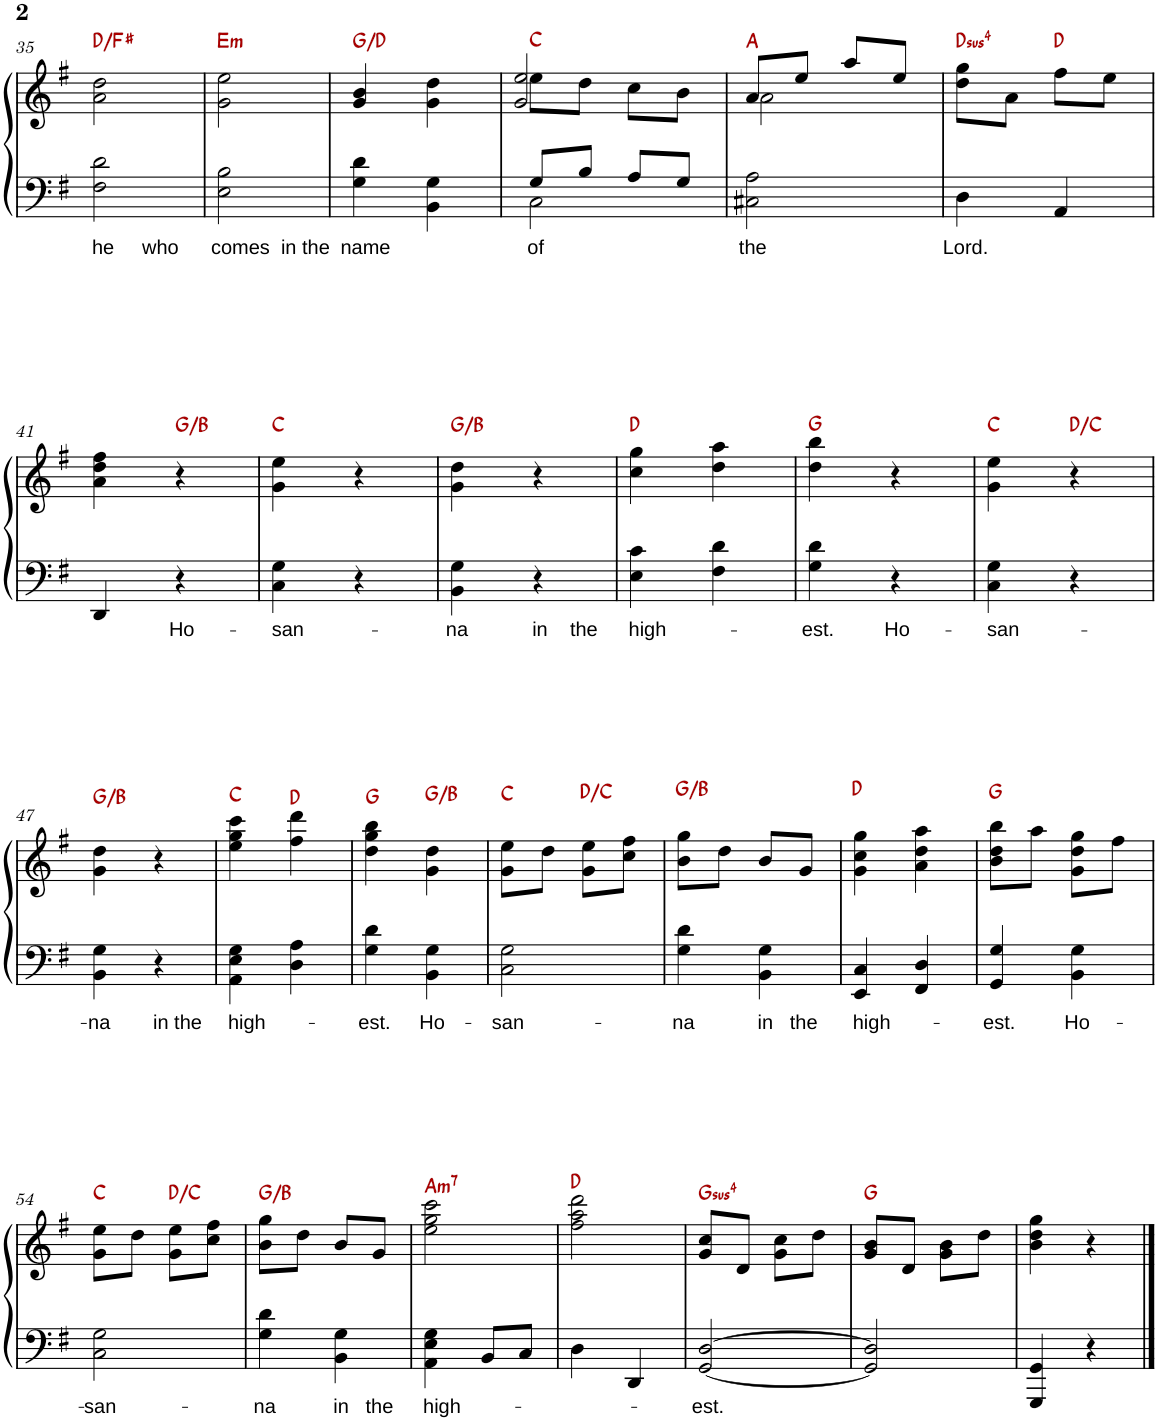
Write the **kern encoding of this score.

**kern	**text	**kern	**harte
*part1	*part1	*part1	*part1
*staff2	*staff2	*staff1	*
*I"Piano	*	*	*
*I'Pno.	*	*	*
!!LO:PB:g=z
*clefF4	*	*clefG2	*
*k[f#]	*	*k[f#]	*
*M2/4	*	*M2/4	*
=35	=35	=35	=35
!	!LO:LY:b	!	!
2F#\ 2d\	he who	2a\ 2dd\	D:maj/3
=36	=36	=36	=36
!	!LO:LY:b	!	!LO:H:kt=m
2E\ 2B\	comes in the	2g\ 2ee\	E:min
=37	=37	=37	=37
!	!LO:LY:b	!	!
4G\ 4d\	name	4g/ 4b/	G:maj/5
4BB\ 4G\	.	4g\ 4dd\	.
=38	=38	=38	=38
!	!LO:LY:b	!	!
*^	*	*^	*
8G/L	2C\	of	2g/ 2ee/	8ee\L	C:maj
8B/J	.	.	.	8dd\J	.
8A/L	.	.	.	8cc\L	.
8G/J	.	.	.	8b\J	.
*v	*v	*	*	*	*
=39	=39	=39	=39	=39
!	!LO:LY:b	!	!	!
2C#X\ 2A\	the	8a/L	2a\	A:maj
.	.	8ee/J	.	.
.	.	8aa/L	.	.
.	.	8ee/J	.	.
*	*	*v	*v	*
=40	=40	=40	=40
!	!LO:LY:b	!	!LO:H:kt=4
4D\	Lord.	8dd\ 8gg\L	D:sus4
.	.	8a\J	.
4AA/	.	8ff#\L	D:maj
.	.	8ee\J	.
!!LO:LB:g=z
=41	=41	=41	=41
4DD/	.	4a\ 4dd\ 4ff#\	.
!	!LO:LY:b	!	!
4r	Ho-	4r	G:maj/3
=42	=42	=42	=42
!	!LO:LY:b	!	!
4C\ 4G\	-san-	4g\ 4ee\	C:maj
4r	.	4r	.
=43	=43	=43	=43
!	!LO:LY:b	!	!
4BB\ 4G\	-na	4g\ 4dd\	G:maj/3
!	!LO:LY:b	!	!
4r	in the	4r	.
=44	=44	=44	=44
!	!LO:LY:b	!	!
4E\ 4c\	high-	4cc\ 4gg\	D:maj
4F#\ 4d\	.	4dd\ 4aa\	.
=45	=45	=45	=45
!	!LO:LY:b	!	!
4G\ 4d\	-est.	4dd\ 4bb\	G:maj
!	!LO:LY:b	!	!
4r	Ho-	4r	.
=46	=46	=46	=46
!	!LO:LY:b	!	!
4C\ 4G\	-san-	4g\ 4ee\	C:maj
4r	.	4r	D:maj/b7
!!LO:LB:g=z
=47	=47	=47	=47
!	!LO:LY:b	!	!
4BB\ 4G\	-na	4g\ 4dd\	G:maj/3
!	!LO:LY:b	!	!
4r	in the	4r	.
=48	=48	=48	=48
!	!LO:LY:b	!	!
4AA\ 4E\ 4G\	high-	4ee\ 4gg\ 4ccc\	C:maj
4D\ 4A\	.	4ff#\ 4ddd\	D:maj
=49	=49	=49	=49
!	!LO:LY:b	!	!
4G\ 4d\	-est.	4dd\ 4gg\ 4bb\	G:maj
!	!LO:LY:b	!	!
4BB\ 4G\	Ho-	4g\ 4dd\	G:maj/3
=50	=50	=50	=50
!	!LO:LY:b	!	!
2C\ 2G\	-san-	8g\ 8ee\L	C:maj
.	.	8dd\J	.
.	.	8g\ 8ee\L	D:maj/b7
.	.	8cc\ 8ff#\J	.
=51	=51	=51	=51
!	!LO:LY:b	!	!
4G\ 4d\	-na	8b\ 8gg\L	G:maj/3
.	.	8dd\J	.
!	!LO:LY:b	!	!
4BB\ 4G\	in the	8b/L	.
.	.	8g/J	.
=52	=52	=52	=52
!	!LO:LY:b	!	!
4EE/ 4C/	high-	4g\ 4cc\ 4gg\	D:maj
4FF#/ 4D/	.	4a\ 4dd\ 4aa\	.
=53	=53	=53	=53
!	!LO:LY:b	!	!
4GG/ 4G/	-est.	8b\ 8dd\ 8bb\L	G:maj
.	.	8aa\J	.
!	!LO:LY:b	!	!
4BB\ 4G\	Ho-	8g\ 8dd\ 8gg\L	.
.	.	8ff#\J	.
!!LO:LB:g=z
=54	=54	=54	=54
!	!LO:LY:b	!	!
2C\ 2G\	-san-	8g\ 8ee\L	C:maj
.	.	8dd\J	.
.	.	8g\ 8ee\L	D:maj/b7
.	.	8cc\ 8ff#\J	.
=55	=55	=55	=55
!	!LO:LY:b	!	!
4G\ 4d\	-na	8b\ 8gg\L	G:maj/3
.	.	8dd\J	.
!	!LO:LY:b	!	!
4BB\ 4G\	in the	8b/L	.
.	.	8g/J	.
=56	=56	=56	=56
!	!LO:LY:b	!	!LO:H:kt=m7
4AA\ 4E\ 4G\	high-	2ee\ 2gg\ 2ccc\	A:min7
8BB/L	.	.	.
8C/J	.	.	.
=57	=57	=57	=57
4D\	.	2ff#\ 2aa\ 2ddd\	D:maj
4DD/	.	.	.
=58	=58	=58	=58
!	!LO:LY:b	!	!LO:H:kt=4
[2GG/ [2D/	-est.	8g/ 8cc/L	G:sus4
.	.	8d/J	.
.	.	8g\ 8cc\L	.
.	.	8dd\J	.
=59	=59	=59	=59
2GG/] 2D/]	.	8g/ 8b/L	G:maj
.	.	8d/J	.
.	.	8g\ 8b\L	.
.	.	8dd\J	.
=60	=60	=60	=60
4GGG/ 4GG/	.	4b\ 4dd\ 4gg\	.
4r	.	4r	.
==	==	==	==
*-	*-	*-	*-
